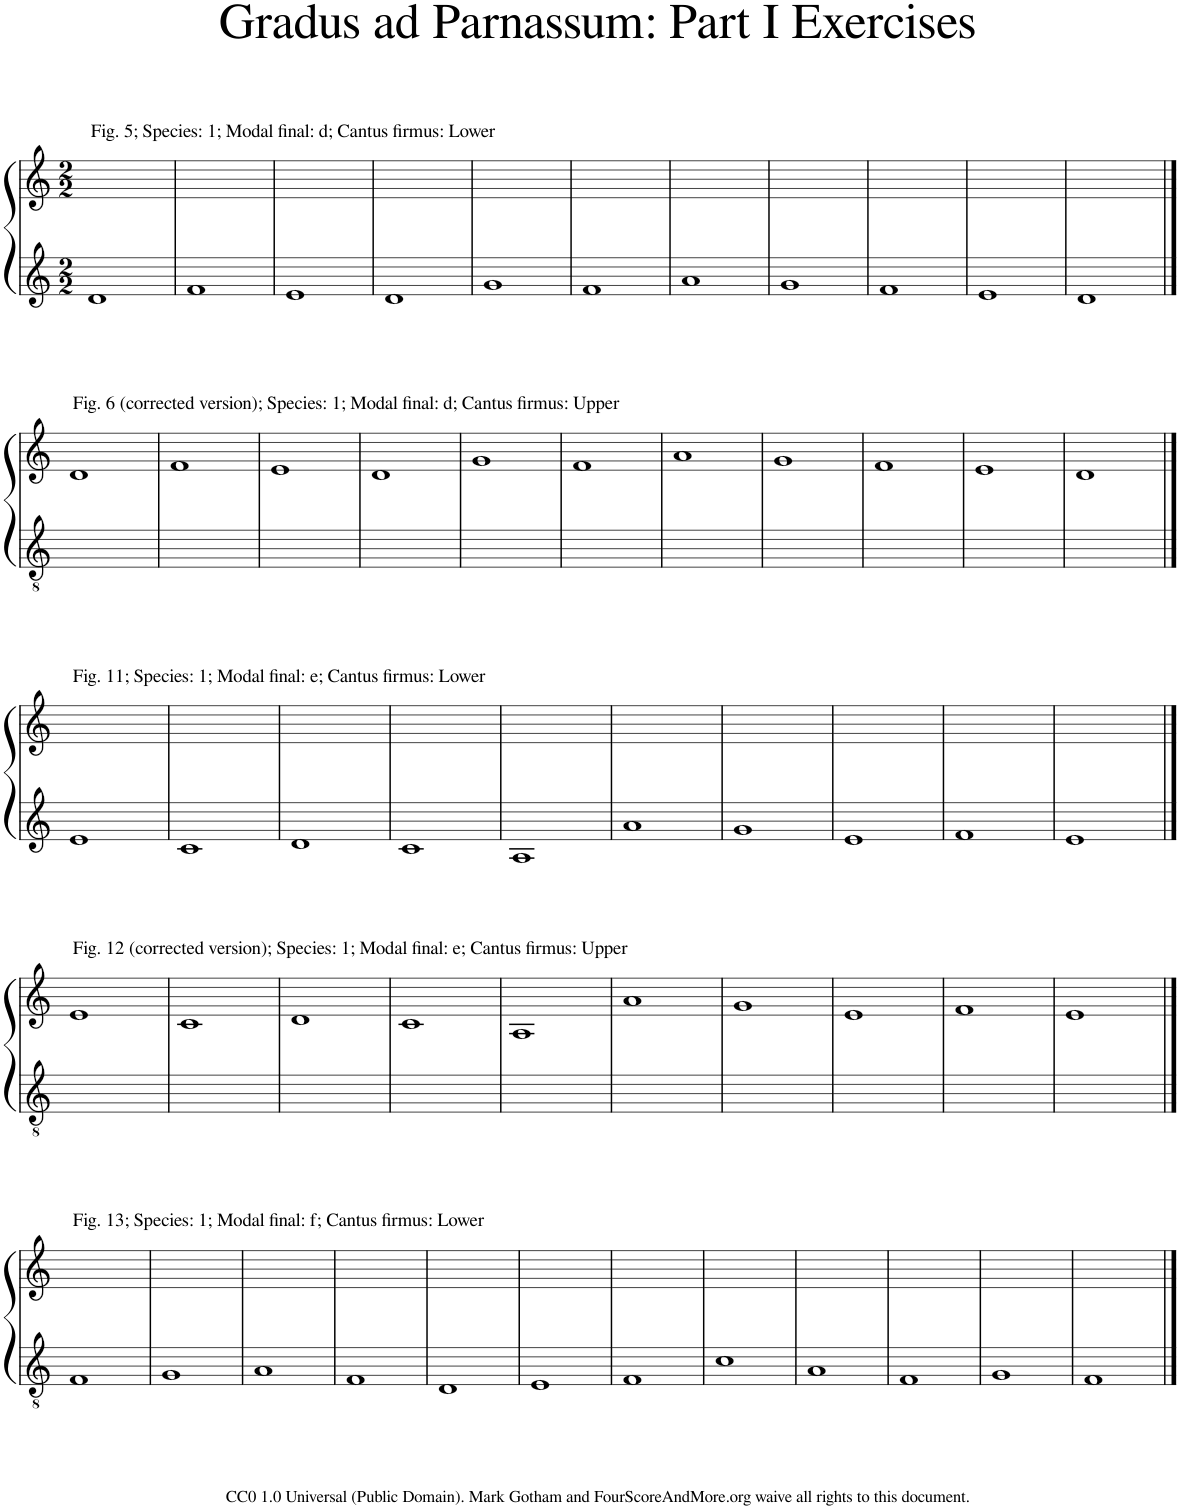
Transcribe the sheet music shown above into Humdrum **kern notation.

**kern	**kern
*part2	*part1
*staff2	*staff1
*I"Piano	*I"Piano
*I'Pno	*I'Pno
*clefG2	*clefG2
*k[]	*k[]
*M2/2	*M2/2
=1	=1
!	!LO:TX:a:t=Fig. 5; Species&colon; 1; Modal final&colon; d; Cantus firmus&colon; Lower
1d	1ryy
=2	=2
1f	1ryy
=3	=3
1e	1ryy
=4	=4
1d	1ryy
=5	=5
1g	1ryy
=6	=6
1f	1ryy
=7	=7
1a	1ryy
=8	=8
1g	1ryy
=9	=9
1f	1ryy
=10	=10
1e	1ryy
=11	=11
1d	1ryy
!!LO:LB:g=z
==12	==12
*clefGv2	*
!	!LO:TX:a:t=Fig. 6 (corrected version); Species&colon; 1; Modal final&colon; d; Cantus firmus&colon; Upper
1ryy	1d
=13	=13
1ryy	1f
=14	=14
1ryy	1e
=15	=15
1ryy	1d
=16	=16
1ryy	1g
=17	=17
1ryy	1f
=18	=18
1ryy	1a
=19	=19
1ryy	1g
=20	=20
1ryy	1f
=21	=21
1ryy	1e
=22	=22
1ryy	1d
!!LO:LB:g=z
==23	==23
*clefG2	*
!	!LO:TX:a:t=Fig. 11; Species&colon; 1; Modal final&colon; e; Cantus firmus&colon; Lower
1e	1ryy
=24	=24
1c	1ryy
=25	=25
1d	1ryy
=26	=26
1c	1ryy
=27	=27
1A	1ryy
=28	=28
1a	1ryy
=29	=29
1g	1ryy
=30	=30
1e	1ryy
=31	=31
1f	1ryy
=32	=32
1e	1ryy
!!LO:LB:g=z
==33	==33
*clefGv2	*
!	!LO:TX:a:t=Fig. 12 (corrected version); Species&colon; 1; Modal final&colon; e; Cantus firmus&colon; Upper
1ryy	1e
=34	=34
1ryy	1c
=35	=35
1ryy	1d
=36	=36
1ryy	1c
=37	=37
1ryy	1A
=38	=38
1ryy	1a
=39	=39
1ryy	1g
=40	=40
1ryy	1e
=41	=41
1ryy	1f
=42	=42
1ryy	1e
!!LO:LB:g=z
==43	==43
!	!LO:TX:a:t=Fig. 13; Species&colon; 1; Modal final&colon; f; Cantus firmus&colon; Lower
1F	1ryy
=44	=44
1G	1ryy
=45	=45
1A	1ryy
=46	=46
1F	1ryy
=47	=47
1D	1ryy
=48	=48
1E	1ryy
=49	=49
1F	1ryy
=50	=50
1c	1ryy
=51	=51
1A	1ryy
=52	=52
1F	1ryy
=53	=53
1G	1ryy
=54	=54
1F	1ryy
==	==
*-	*-
